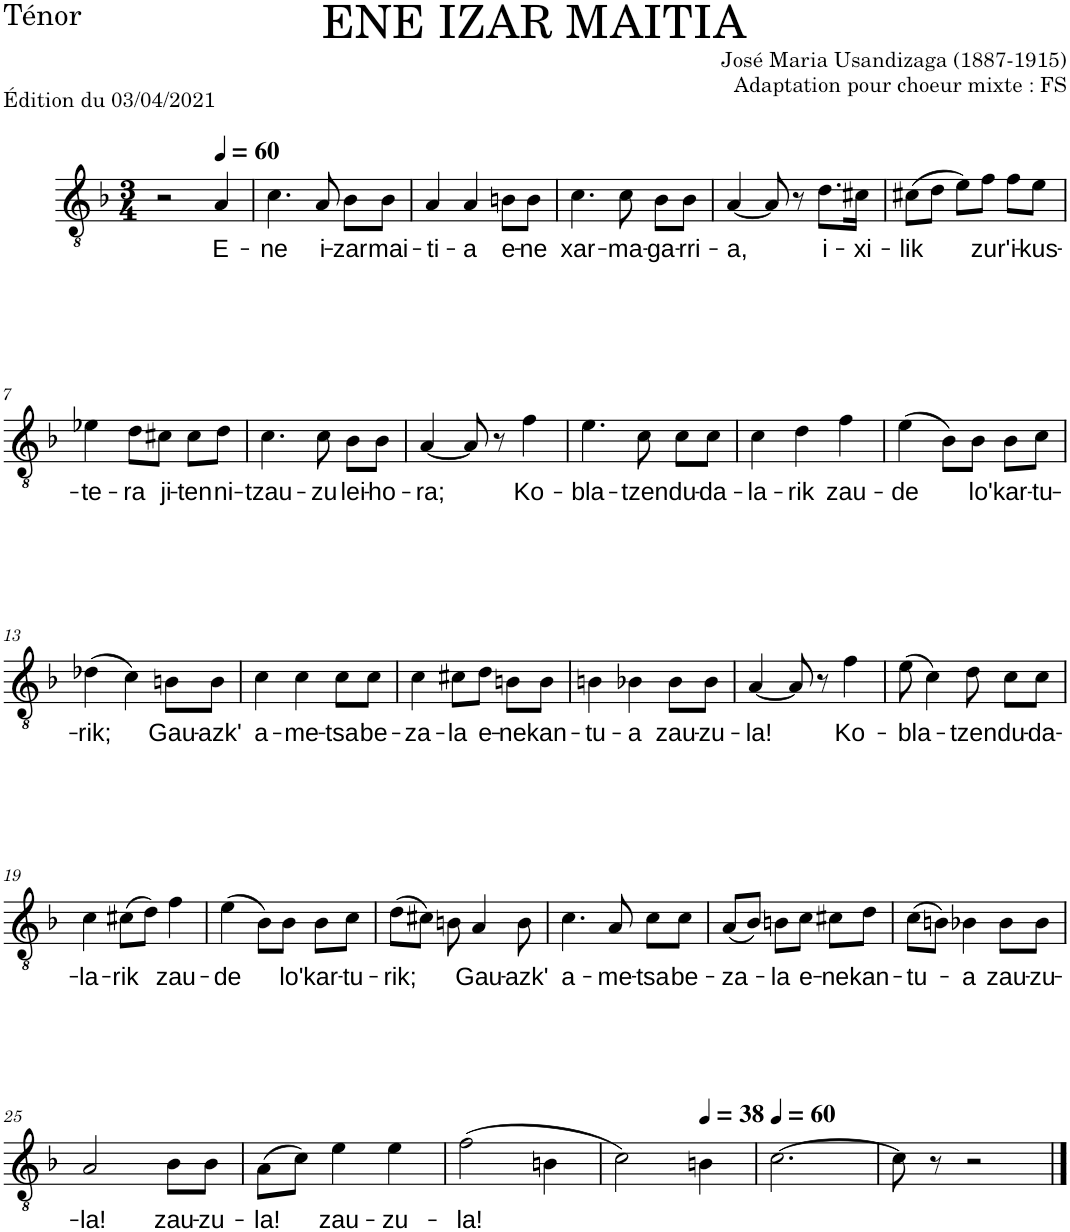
**kern	**text
*part1	*part1
*staff1	*staff1
*I"Ténor	*
*I'T.	*
*clefGv2	*
*k[b-]	*
*M3/4	*
=1	=1
2r	.
*MM60	*
!	!LO:LY:b
4A/	E-
=2	=2
!	!LO:LY:b
4.c\	-ne
!	!LO:LY:b
8A/	i-
!	!LO:LY:b
8B-\L	-zar
!	!LO:LY:b
8B-\J	mai-
=3	=3
!	!LO:LY:b
4A/	-ti-
!	!LO:LY:b
4A/	-a
!	!LO:LY:b
8Bn\L	e-
!	!LO:LY:b
8B\J	-ne
=4	=4
!	!LO:LY:b
4.c\	xar-
!	!LO:LY:b
8c\	-ma-
!	!LO:LY:b
8B-\L	-ga-
!	!LO:LY:b
8B-\J	-rri-
=5	=5
!	!LO:LY:b
[4A/	-a,
8A/]	.
8r	.
!	!LO:LY:b
8.d\L	i-
!	!LO:LY:b
16c#X\Jk	-xi-
=6	=6
!	!LO:LY:b
(8c#X\L	-lik
8d\J	.
8e\L)	.
!	!LO:LY:b
8f\J	zur'
!	!LO:LY:b
8f\L	i-
!	!LO:LY:b
8e\J	-kus-
!!LO:LB:g=z
=7	=7
!	!LO:LY:b
4e-X\	-te-
!	!LO:LY:b
8d\L	-ra
!	!LO:LY:b
8c#X\J	ji-
!	!LO:LY:b
8c#\L	-ten
!	!LO:LY:b
8d\J	ni-
=8	=8
!	!LO:LY:b
4.c\	-tzau-
!	!LO:LY:b
8c\	-zu
!	!LO:LY:b
8B-\L	lei-
!	!LO:LY:b
8B-\J	-ho-
=9	=9
!	!LO:LY:b
[4A/	-ra;
8A/]	.
8r	.
!	!LO:LY:b
4f\	Ko-
=10	=10
!	!LO:LY:b
4.e\	-bla-
!	!LO:LY:b
8c\	-tzen
!	!LO:LY:b
8c\L	du-
!	!LO:LY:b
8c\J	-da-
=11	=11
!	!LO:LY:b
4c\	-la-
!	!LO:LY:b
4d\	-rik
!	!LO:LY:b
4f\	zau-
=12	=12
!	!LO:LY:b
(4e\	-de
8B-\L)	.
!	!LO:LY:b
8B-\J	lo'
!	!LO:LY:b
8B-\L	kar-
!	!LO:LY:b
8c\J	-tu-
!!LO:LB:g=z
=13	=13
!	!LO:LY:b
(4d-X\	-rik;
4c\)	.
!	!LO:LY:b
8Bn\L	Gau-
!	!LO:LY:b
8B\J	-azk'
=14	=14
!	!LO:LY:b
4c\	a-
!	!LO:LY:b
4c\	-me-
!	!LO:LY:b
8c\L	-tsa
!	!LO:LY:b
8c\J	be-
=15	=15
!	!LO:LY:b
4c\	-za-
!	!LO:LY:b
8c#X\L	-la
!	!LO:LY:b
8d\J	e-
!	!LO:LY:b
8Bn\L	-ne
!	!LO:LY:b
8B\J	kan-
=16	=16
!	!LO:LY:b
4Bn\	-tu-
!	!LO:LY:b
4B-X\	-a
!	!LO:LY:b
8B-\L	zau-
!	!LO:LY:b
8B-\J	-zu-
=17	=17
!	!LO:LY:b
[4A/	-la!
8A/]	.
8r	.
!	!LO:LY:b
4f\	Ko-
=18	=18
!	!LO:LY:b
(8e\	-bla-
4c\)	.
!	!LO:LY:b
8d\	-tzen
!	!LO:LY:b
8c\L	du-
!	!LO:LY:b
8c\J	-da-
!!LO:LB:g=z
=19	=19
!	!LO:LY:b
4c\	-la-
!	!LO:LY:b
(8c#X\L	-rik
8d\J)	.
!	!LO:LY:b
4f\	zau-
=20	=20
!	!LO:LY:b
(4e\	-de
8B-\L)	.
!	!LO:LY:b
8B-\J	lo'
!	!LO:LY:b
8B-\L	kar-
!	!LO:LY:b
8c\J	-tu-
=21	=21
!	!LO:LY:b
(8d\L	-rik;
8c#X\J)	.
8Bn\	.
!	!LO:LY:b
4A/	Gau-
!	!LO:LY:b
8B\	-azk'
=22	=22
!	!LO:LY:b
4.c\	a-
!	!LO:LY:b
8A/	-me-
!	!LO:LY:b
8c\L	-tsa
!	!LO:LY:b
8c\J	be-
=23	=23
!	!LO:LY:b
(8A/L	-za-
8B-/J)	.
!	!LO:LY:b
8Bn\L	-la
!	!LO:LY:b
8c\J	e-
!	!LO:LY:b
8c#X\L	-ne
!	!LO:LY:b
8d\J	kan-
=24	=24
!	!LO:LY:b
(8c\L	-tu-
8Bn\J)	.
!	!LO:LY:b
4B-X\	-a
!	!LO:LY:b
8B-\L	zau-
!	!LO:LY:b
8B-\J	-zu-
!!LO:LB:g=z
=25	=25
!	!LO:LY:b
2A/	-la!
!	!LO:LY:b
8B-\L	zau-
!	!LO:LY:b
8B-\J	-zu-
=26	=26
!	!LO:LY:b
(8A\L	-la!
8c\J)	.
!	!LO:LY:b
4e\	zau-
!	!LO:LY:b
4e\	-zu-
=27	=27
!	!LO:LY:b
(2f\	-la!
4Bn\	.
=28	=28
2c\)	.
*MM38	*
4Bn\	.
=29	=29
*MM60	*
[2.c\	.
=30	=30
8c\]	.
8r	.
2r	.
==	==
*-	*-
